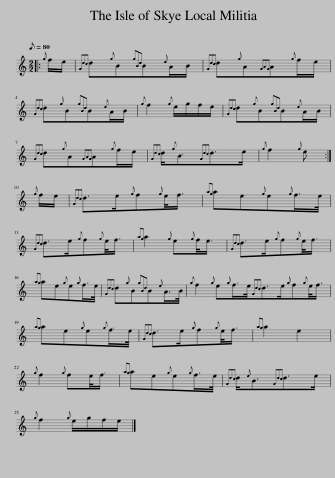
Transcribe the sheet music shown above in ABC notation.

X:1
L:1/8
Q:1/8=80
M:2/2
I:linebreak $
K:C
V:1 treble
V:1
|:{g} f/e/ |{Gdc} d{g}B{gBd}B{e}A/B/ |{Gdc} d{g}A{GAG}A{g}f/e/ |${Gdc} d{g}B{gBd}B{e}A/B/ |{g} f2{g} e/g/f/e/ | %5
{Gdc} d{g}B{gBd}B{e}A/B/ |${Gdc} d{g}A{GAG}A{g}f/e/ |{Gdc} d/{g}B3/2{Gdc}d>e |{g} f2{g} e :|${g} f/e/ | %10
{Gdc} d>e{g}f{g}e/<f/ |{ag} ae{g}e{g}f/>e/ |${Gdc} d>e{g}f{g}e/<f/ |{ag} a2{g} e{g}f/<e/ |{Gdc} d>e{g}f{g}e/<f/ |$ %15
{ag} ae{g}e{g}f/>e/ |{Gdc} d{g}B{gBd}B{e}A/>B/ |{g} f2{g} e{g}f/>e/{Gdc}d>e{g}f{g}e/<f/ |${ag} ae{g}e{g}f/>e/ |{Gdc} d>e{g}f{g}e/<f/ | %20
{ag} a2 e2 |${g} f2{g} fe/<f/ |{ag} ae{g}e{g}f/>e/ |{Gdc} d/{e}B3/2{Gdc}d>e |${g} f2{g} e/g/f/e/ |] %25
